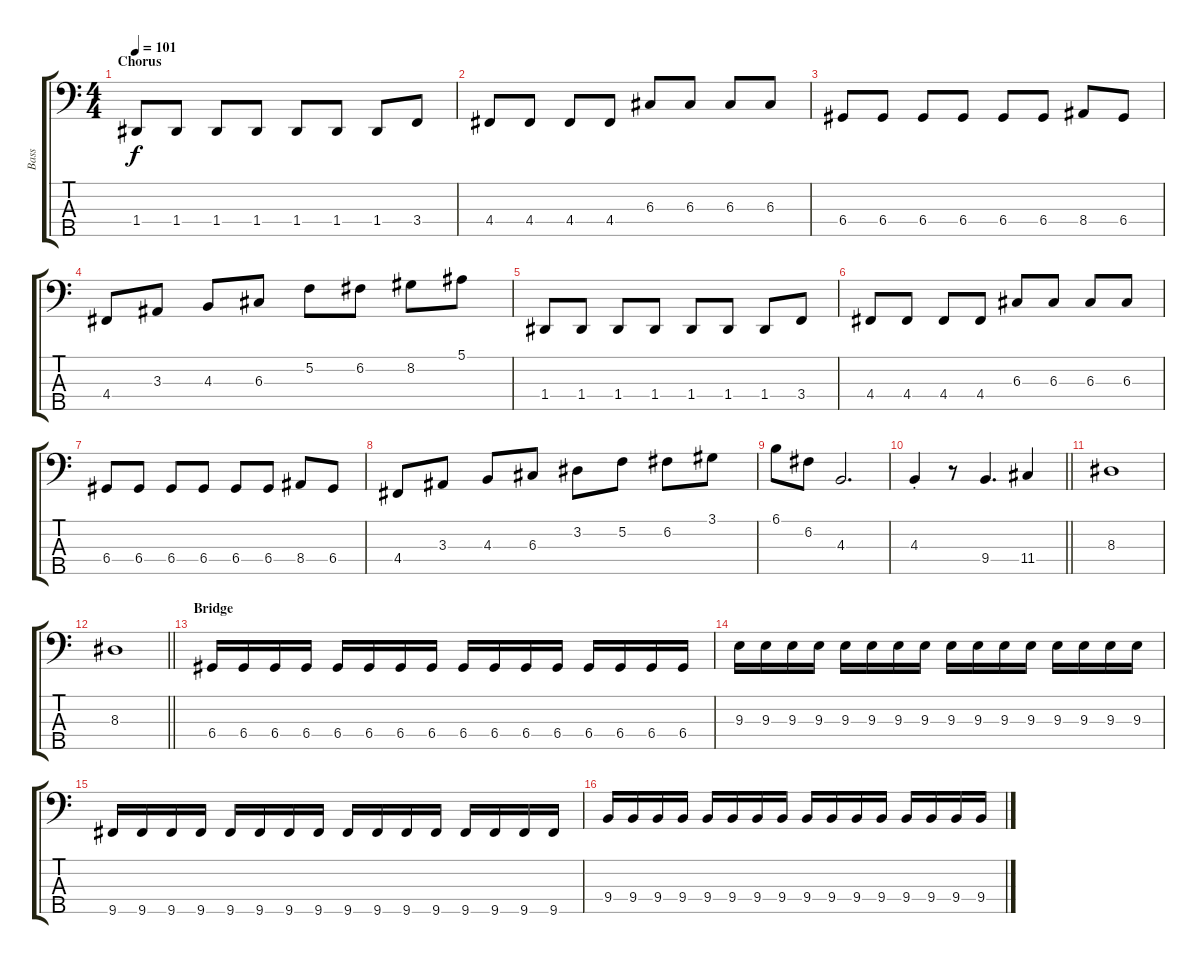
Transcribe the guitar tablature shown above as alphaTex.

\track ("Bass" "Bass") {instrument electricbassfinger}
\staff {score tabs}
\tuning (F2 C2 G1 D1 A0) {hide}
\ts (4 4)
\section ("" "Chorus")
\tempo 101
\clef f4
\ks c
1.4.8{dy f} 1.4.8 1.4.8 1.4.8 1.4.8 1.4.8 1.4.8 3.4.8 |
4.4.8 4.4.8 4.4.8 4.4.8 6.3.8 6.3.8 6.3.8 6.3.8 |
6.4.8 6.4.8 6.4.8 6.4.8 6.4.8 6.4.8 8.4.8 6.4.8 |
4.4.8 3.3.8 4.3.8 6.3.8 5.2.8 6.2.8 8.2.8 5.1.8 |
1.4.8 1.4.8 1.4.8 1.4.8 1.4.8 1.4.8 1.4.8 3.4.8 |
4.4.8 4.4.8 4.4.8 4.4.8 6.3.8 6.3.8 6.3.8 6.3.8 |
6.4.8 6.4.8 6.4.8 6.4.8 6.4.8 6.4.8 8.4.8 6.4.8 |
4.4.8 3.3.8 4.3.8 6.3.8 3.2.8 5.2.8 6.2.8 3.1.8 |
6.1.8 6.2.8 4.3.2{d} |
\barLineRight lightlight
4.3{st}.4 r.8 9.4.4{d} 11.4.4 |
8.3.1 |
\barLineRight lightlight
8.3.1 |
\section ("" "Bridge")
6.4.16 6.4.16 6.4.16 6.4.16 6.4.16 6.4.16 6.4.16 6.4.16 6.4.16 6.4.16 6.4.16 6.4.16 6.4.16 6.4.16 6.4.16 6.4.16 |
9.3.16 9.3.16 9.3.16 9.3.16 9.3.16 9.3.16 9.3.16 9.3.16 9.3.16 9.3.16 9.3.16 9.3.16 9.3.16 9.3.16 9.3.16 9.3.16 |
9.5.16 9.5.16 9.5.16 9.5.16 9.5.16 9.5.16 9.5.16 9.5.16 9.5.16 9.5.16 9.5.16 9.5.16 9.5.16 9.5.16 9.5.16 9.5.16 |
9.4.16 9.4.16 9.4.16 9.4.16 9.4.16 9.4.16 9.4.16 9.4.16 9.4.16 9.4.16 9.4.16 9.4.16 9.4.16 9.4.16 9.4.16 9.4.16
